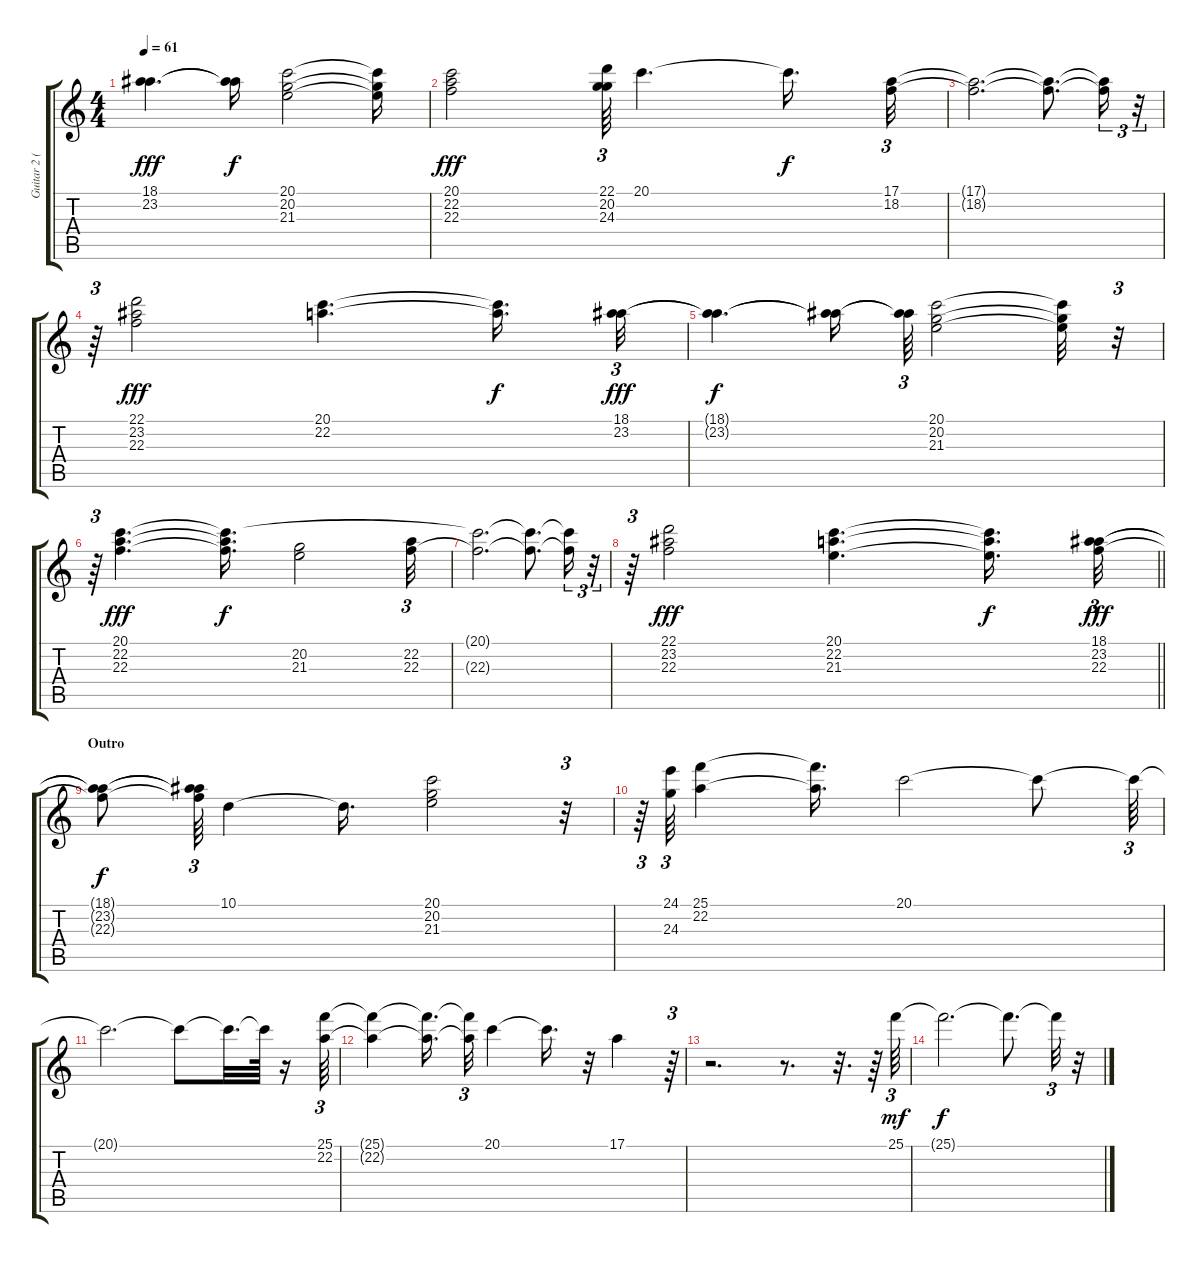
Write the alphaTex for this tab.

\track ("Guitar 2 (Tap)" "Guitar 2 (") {instrument tinklebell}
\staff {score tabs}
\tuning (E4 B3 G3 D3 A2 E2) {hide}
\ts (4 4)
\tempo 61
\clef g2
\ks c
(18.1 23.2).4{d dy fff} (18.1{t} 23.2{t}).16{dy f} (20.1 20.2 21.3).2 (20.1{t} 20.2{t} 21.3{t}).16 |
(20.1 22.2 22.3).2{dy fff} (22.1 20.2 24.3).64{tu (3 2)} 20.1.4{d} 20.1{t}.16{d dy f} (17.1 18.2).32{tu (3 2)} |
(17.1{t} 18.2{t}).2{d} (17.1{t} 18.2{t}).8{d} (17.1{t} 18.2{t}).16{tu (3 2)} r.32{tu (3 2)} |
r.64{tu (3 2)} (22.1 23.2 22.3).2{dy fff} (20.1 22.2).4{d} (20.1{t} 22.2{t}).16{d dy f} (18.1 23.2).32{tu (3 2) dy fff} |
(18.1{t} 23.2{t}).4{d dy f} (18.1{t} 23.2{t}).16 (18.1{t} 23.2{t}).64{tu (3 2)} (20.1 20.2 21.3).2 (20.1{t} 20.2{t} 21.3{t}).32 r.32{tu (3 2)} |
r.64{tu (3 2)} (20.1 22.2 22.3).4{d dy fff} (20.1{t} 22.2{t} 22.3{t}).16{d dy f} (20.2 21.3).2 (22.2 22.3).32{tu (3 2)} |
(20.1{t} 22.3{t}).2{d} (20.1{t} 22.3{t}).8{d} (20.1{t} 22.3{t}).16{tu (3 2)} r.32{tu (3 2)} |
\barLineRight lightlight
r.64{tu (3 2)} (22.1 23.2 22.3).2{dy fff} (20.1 22.2 21.3).4{d} (20.1{t} 22.2{t} 21.3{t}).16{d dy f} (18.1 23.2 22.3).32{tu (3 2) dy fff} |
\section ("" "Outro")
(18.1{t} 23.2{t} 22.3{t}).8{dy f} (18.1{t} 23.2{t} 22.3{t}).64{tu (3 2)} 10.1.4 10.1{t}.16{d} (20.1 20.2 21.3).2 r.32{tu (3 2)} |
r.64{tu (3 2)} (24.1 24.3).64{tu (3 2) balance 8 instrument acousticgrandpiano} (25.1 22.2).4 (25.1{t} 22.2{t}).16{d} 20.1.2 20.1{t}.8 20.1{t}.64{tu (3 2)} |
20.1{t}.2{d} 20.1{t}.8 20.1{t}.32{d} 20.1{t}.64 r.16 (25.1 22.2).64{tu (3 2)} |
(25.1{t} 22.2{t}).4 (25.1{t} 22.2{t}).16{d} (25.1{t} 22.2{t}).32{tu (3 2)} 20.1.4 20.1{t}.16{d} r.32 17.1.4 r.64{tu (3 2)} |
r.2{d} r.8{d} r.32{d} r.64 25.1.64{tu (3 2) dy mf} |
25.1{t}.2{d dy f} 25.1{t}.8{d} 25.1{t}.32{tu (3 2)} r.32
